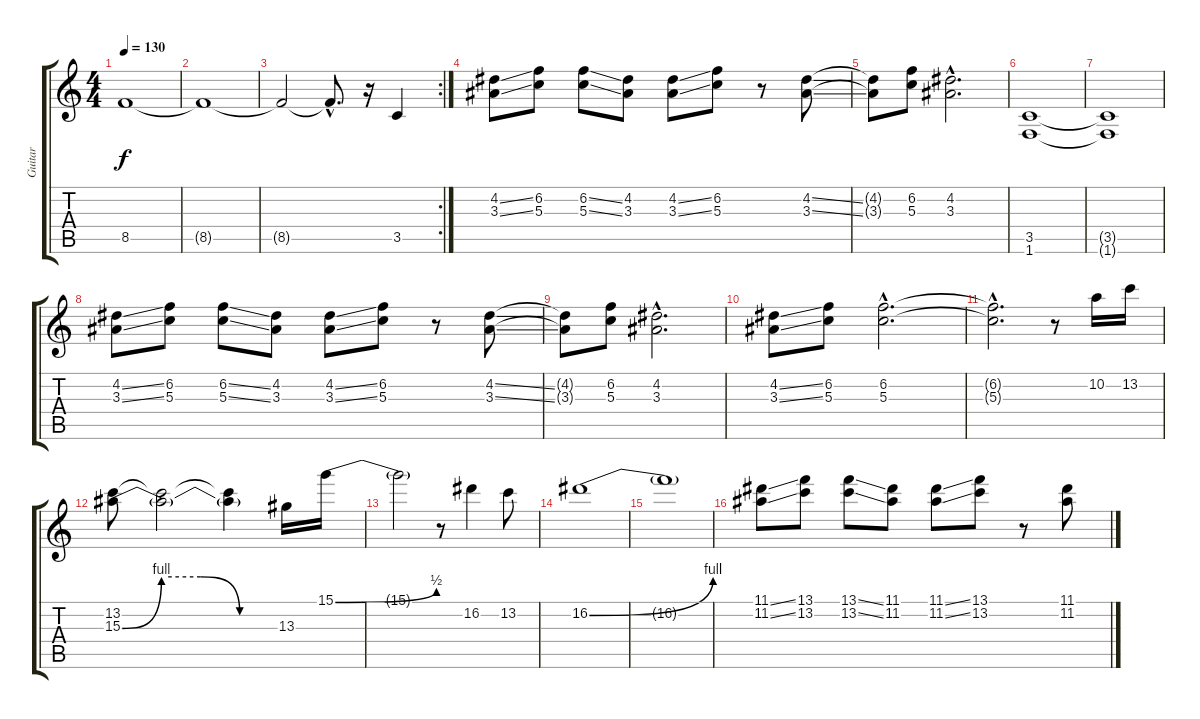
\track ("Guitar" "Guitar") {instrument distortionguitar}
\staff {score tabs}
\tuning (E4 B3 G3 D3 A2 E2) {hide}
\ts (4 4)
\tempo 130
\clef g2
\ks c
8.5.1{dy f} |
8.5{t}.1 |
\rc 2
8.5{t}.2 8.5{hac t}.8{d} r.16 3.5.4 |
(4.2{ss} 3.3{ss}).8 (6.2 5.3).8 (6.2{ss} 5.3{ss}).8 (4.2 3.3).8 (4.2{ss} 3.3{ss}).8 (6.2 5.3).8 r.8 (4.2{ss} 3.3{ss}).8 |
(4.2{t} 3.3{t}).8 (6.2 5.3).8 (4.2{hac} 3.3{hac}).2{d} |
(3.5 1.6).1 |
(3.5{t} 1.6{t}).1 |
(4.2{ss} 3.3{ss}).8 (6.2 5.3).8 (6.2{ss} 5.3{ss}).8 (4.2 3.3).8 (4.2{ss} 3.3{ss}).8 (6.2 5.3).8 r.8 (4.2{ss} 3.3{ss}).8 |
(4.2{t} 3.3{t}).8 (6.2 5.3).8 (4.2{hac} 3.3{hac}).2{d} |
(4.2{ss} 3.3{ss}).8 (6.2 5.3).8 (6.2{hac} 5.3{hac}).2{d} |
(6.2{hac t} 5.3{hac t}).2{d} r.8 10.2.16 13.2.16 |
(13.2 15.3{be (custom 0 0 15 4 30 4 45 0 60 0)}).8{volume 12} (13.2{t} 15.3{t}).2 (13.2{t} 15.3{t}).4 13.3.16 15.1{be (bend 0 0 60 2)}.16 |
15.1{t}.2{volume 11} r.8 16.2.4 13.2.8 |
16.2{be (bend 0 0 60 4)}.1{volume 10} |
16.2{t}.1{volume 9} |
(11.1{ss} 11.2{ss}).8{volume 8} (13.1 13.2).8 (13.1{ss} 13.2{ss}).8 (11.1 11.2).8 (11.1{ss} 11.2{ss}).8 (13.1 13.2).8 r.8 (11.1{ss} 11.2{ss}).8
